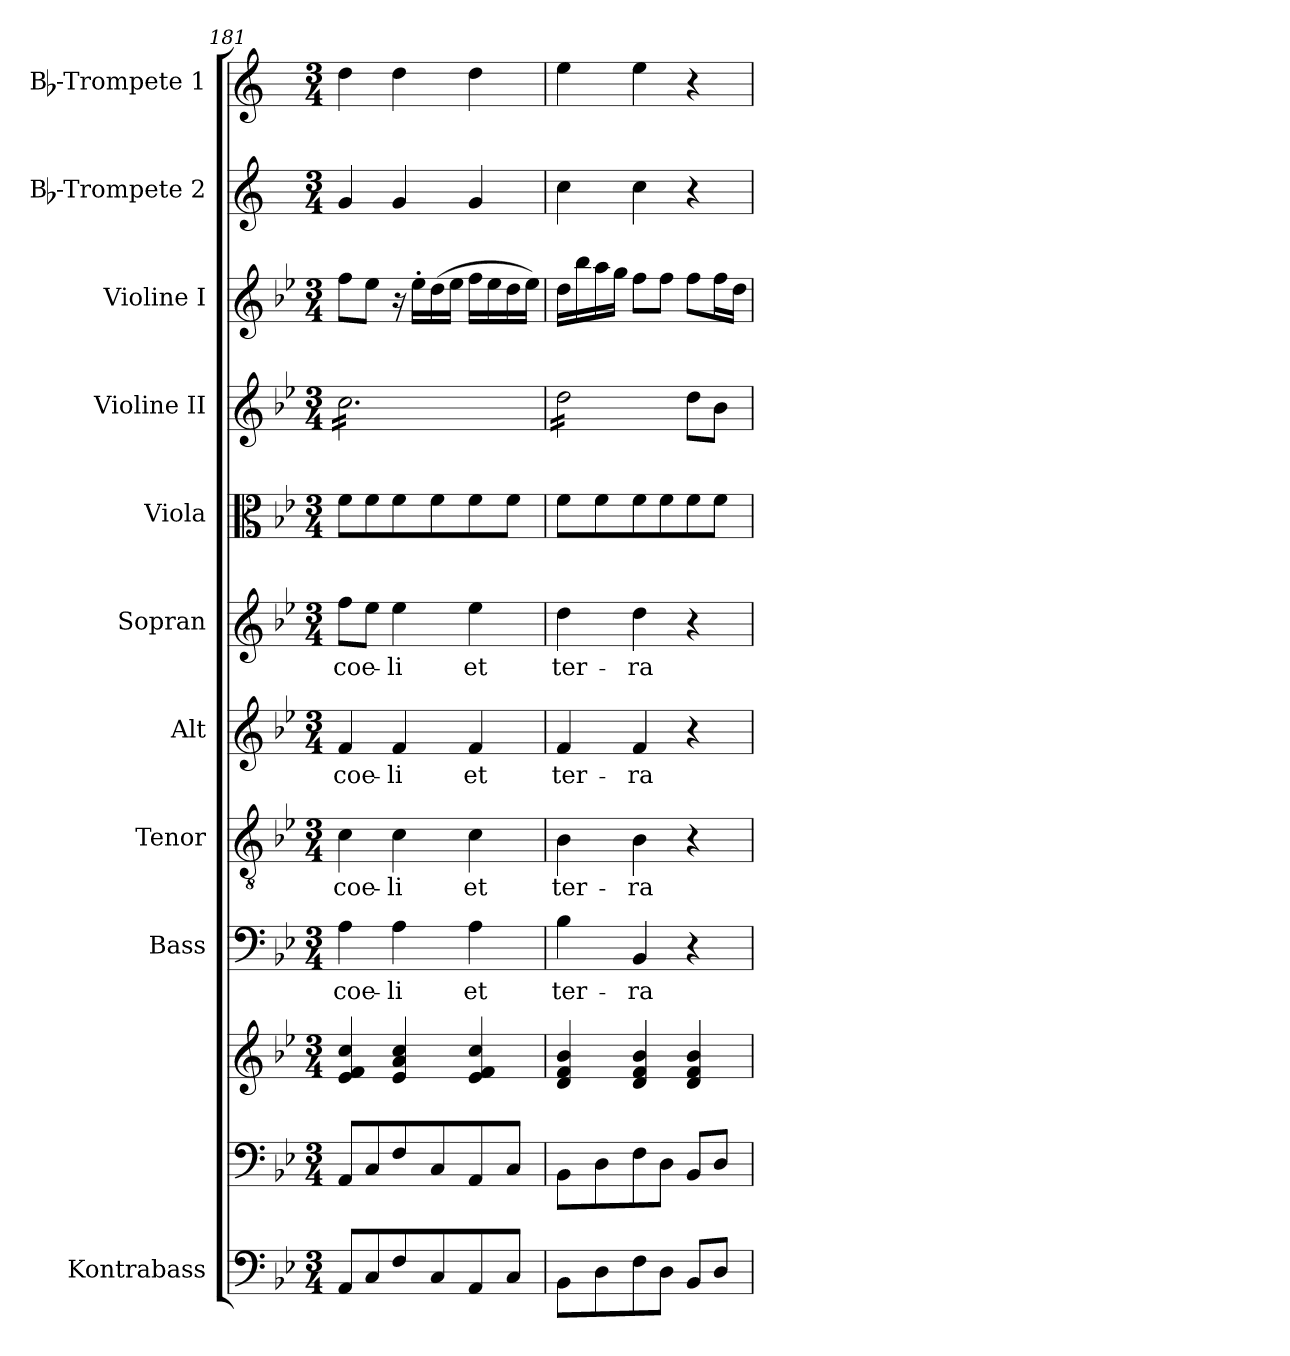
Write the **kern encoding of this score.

**kern	**kern	**kern	**kern	**text	**kern	**text	**kern	**text	**kern	**text	**kern	**kern	**kern	**kern	**kern
*part11	*part10	*part10	*part9	*part9	*part8	*part8	*part7	*part7	*part6	*part6	*part5	*part4	*part3	*part2	*part1
*staff12	*staff11	*staff10	*staff9	*staff9	*staff8	*staff8	*staff7	*staff7	*staff6	*staff6	*staff5	*staff4	*staff3	*staff2	*staff1
*I"Kontrabass	*	*	*I"Bass	*	*I"Tenor	*	*I"Alt	*	*I"Sopran	*	*I"Viola	*I"Violine II	*I"Violine I	*I"Bb-Trompete 2	*I"Bb-Trompete 1
*I'Kb.	*	*	*I'B.	*	*I'T.	*	*I'A.	*	*I'S.	*	*I'Vla.	*I'Vl. II	*I'Vl. I	*I'Bb Trp. 2	*I'Bb Trp. 1
!!LO:PB:g=z
*clefF4	*clefF4	*clefG2	*clefF4	*	*clefGv2	*	*clefG2	*	*clefG2	*	*clefC3	*clefG2	*clefG2	*clefG2	*clefG2
*ITrd7c12	*	*	*	*	*	*	*	*	*	*	*	*	*	*ITrd1c2	*ITrd1c2
*k[b-e-]	*k[b-e-]	*k[b-e-]	*k[b-e-]	*	*k[b-e-]	*	*k[b-e-]	*	*k[b-e-]	*	*k[b-e-]	*k[b-e-]	*k[b-e-]	*k[b-e-]	*k[b-e-]
*B-:	*B-:	*B-:	*B-:	*	*B-:	*	*B-:	*	*B-:	*	*B-:	*B-:	*B-:	*B-:	*B-:
*M3/4	*M3/4	*M3/4	*M3/4	*	*M3/4	*	*M3/4	*	*M3/4	*	*M3/4	*M3/4	*M3/4	*M3/4	*M3/4
=181	=181	=181	=181	=181	=181	=181	=181	=181	=181	=181	=181	=181	=181	=181	=181
!	!	!	!	!LO:LY:b	!	!LO:LY:b	!	!LO:LY:b	!	!LO:LY:b	!	!	!	!	!
*	*	*	*	*	*	*	*	*	*	*	*	*tremolo	*	*	*
8AAA/L	8AA/L	4e-/ 4f/ 4cc/	4A\	coe-	4c\	coe-	4f/	coe-	8ff\L	coe-	8f\L	16cc\LL	8ff\L	4f/	4cc\
.	.	.	.	.	.	.	.	.	.	.	.	16cc\	.	.	.
8CC/	8C/	.	.	.	.	.	.	.	8ee-\J	.	8f\	16cc\	8ee-\J	.	.
.	.	.	.	.	.	.	.	.	.	.	.	16cc\	.	.	.
!	!	!	!	!LO:LY:b	!	!LO:LY:b	!	!LO:LY:b	!	!LO:LY:b	!	!	!	!	!
8FF/	8F/	4e-/ 4a/ 4cc/	4A\	-li	4c\	-li	4f/	-li	4ee-\	-li	8f\	16cc\	16r	4f/	4cc\
.	.	.	.	.	.	.	.	.	.	.	.	16cc\	16ee-'>\LL	.	.
8CC/	8C/	.	.	.	.	.	.	.	.	.	8f\	16cc\	(>16dd\	.	.
.	.	.	.	.	.	.	.	.	.	.	.	16cc\	16ee-\JJ	.	.
!	!	!	!	!LO:LY:b	!	!LO:LY:b	!	!LO:LY:b	!	!LO:LY:b	!	!	!	!	!
8AAA/	8AA/	4e-/ 4f/ 4cc/	4A\	et	4c\	et	4f/	et	4ee-\	et	8f\	16cc\	16ff\LL	4f/	4cc\
.	.	.	.	.	.	.	.	.	.	.	.	16cc\	16ee-\	.	.
8CC/J	8C/J	.	.	.	.	.	.	.	.	.	8f\J	16cc\	16dd\	.	.
.	.	.	.	.	.	.	.	.	.	.	.	16cc\JJ	16ee-\JJ)	.	.
=182	=182	=182	=182	=182	=182	=182	=182	=182	=182	=182	=182	=182	=182	=182	=182
!	!	!	!	!LO:LY:b	!	!LO:LY:b	!	!LO:LY:b	!	!LO:LY:b	!	!	!	!	!
8BBB-\L	8BB-\L	4d/ 4f/ 4b-/	4B-\	ter-	4B-\	ter-	4f/	ter-	4dd\	ter-	8f\L	16dd\LL	16dd\LL	4b-\	4dd\
.	.	.	.	.	.	.	.	.	.	.	.	16dd\	16bb-\	.	.
8DD\	8D\	.	.	.	.	.	.	.	.	.	8f\	16dd\	16aa\	.	.
.	.	.	.	.	.	.	.	.	.	.	.	16dd\	16gg\JJ	.	.
!	!	!	!	!LO:LY:b	!	!LO:LY:b	!	!LO:LY:b	!	!LO:LY:b	!	!	!	!	!
8FF\	8F\	4d/ 4f/ 4b-/	4BB-/	-ra	4B-\	-ra	4f/	-ra	4dd\	-ra	8f\	16dd\	8ff\L	4b-\	4dd\
.	.	.	.	.	.	.	.	.	.	.	.	16dd\	.	.	.
8DD\J	8D\J	.	.	.	.	.	.	.	.	.	8f\	16dd\	8ff\J	.	.
.	.	.	.	.	.	.	.	.	.	.	.	16dd\JJ	.	.	.
*	*	*	*	*	*	*	*	*	*	*	*	*Xtremolo	*	*	*
8BBB-/L	8BB-/L	4d/ 4f/ 4b-/	4r	.	4r	.	4r	.	4r	.	8f\	8dd\L	8ff\L	4r	4r
8DD/J	8D/J	.	.	.	.	.	.	.	.	.	8f\J	8b-\J	16ff\L	.	.
.	.	.	.	.	.	.	.	.	.	.	.	.	16dd\JJ	.	.
=	=	=	=	=	=	=	=	=	=	=	=	=	=	=	=
*-	*-	*-	*-	*-	*-	*-	*-	*-	*-	*-	*-	*-	*-	*-	*-
